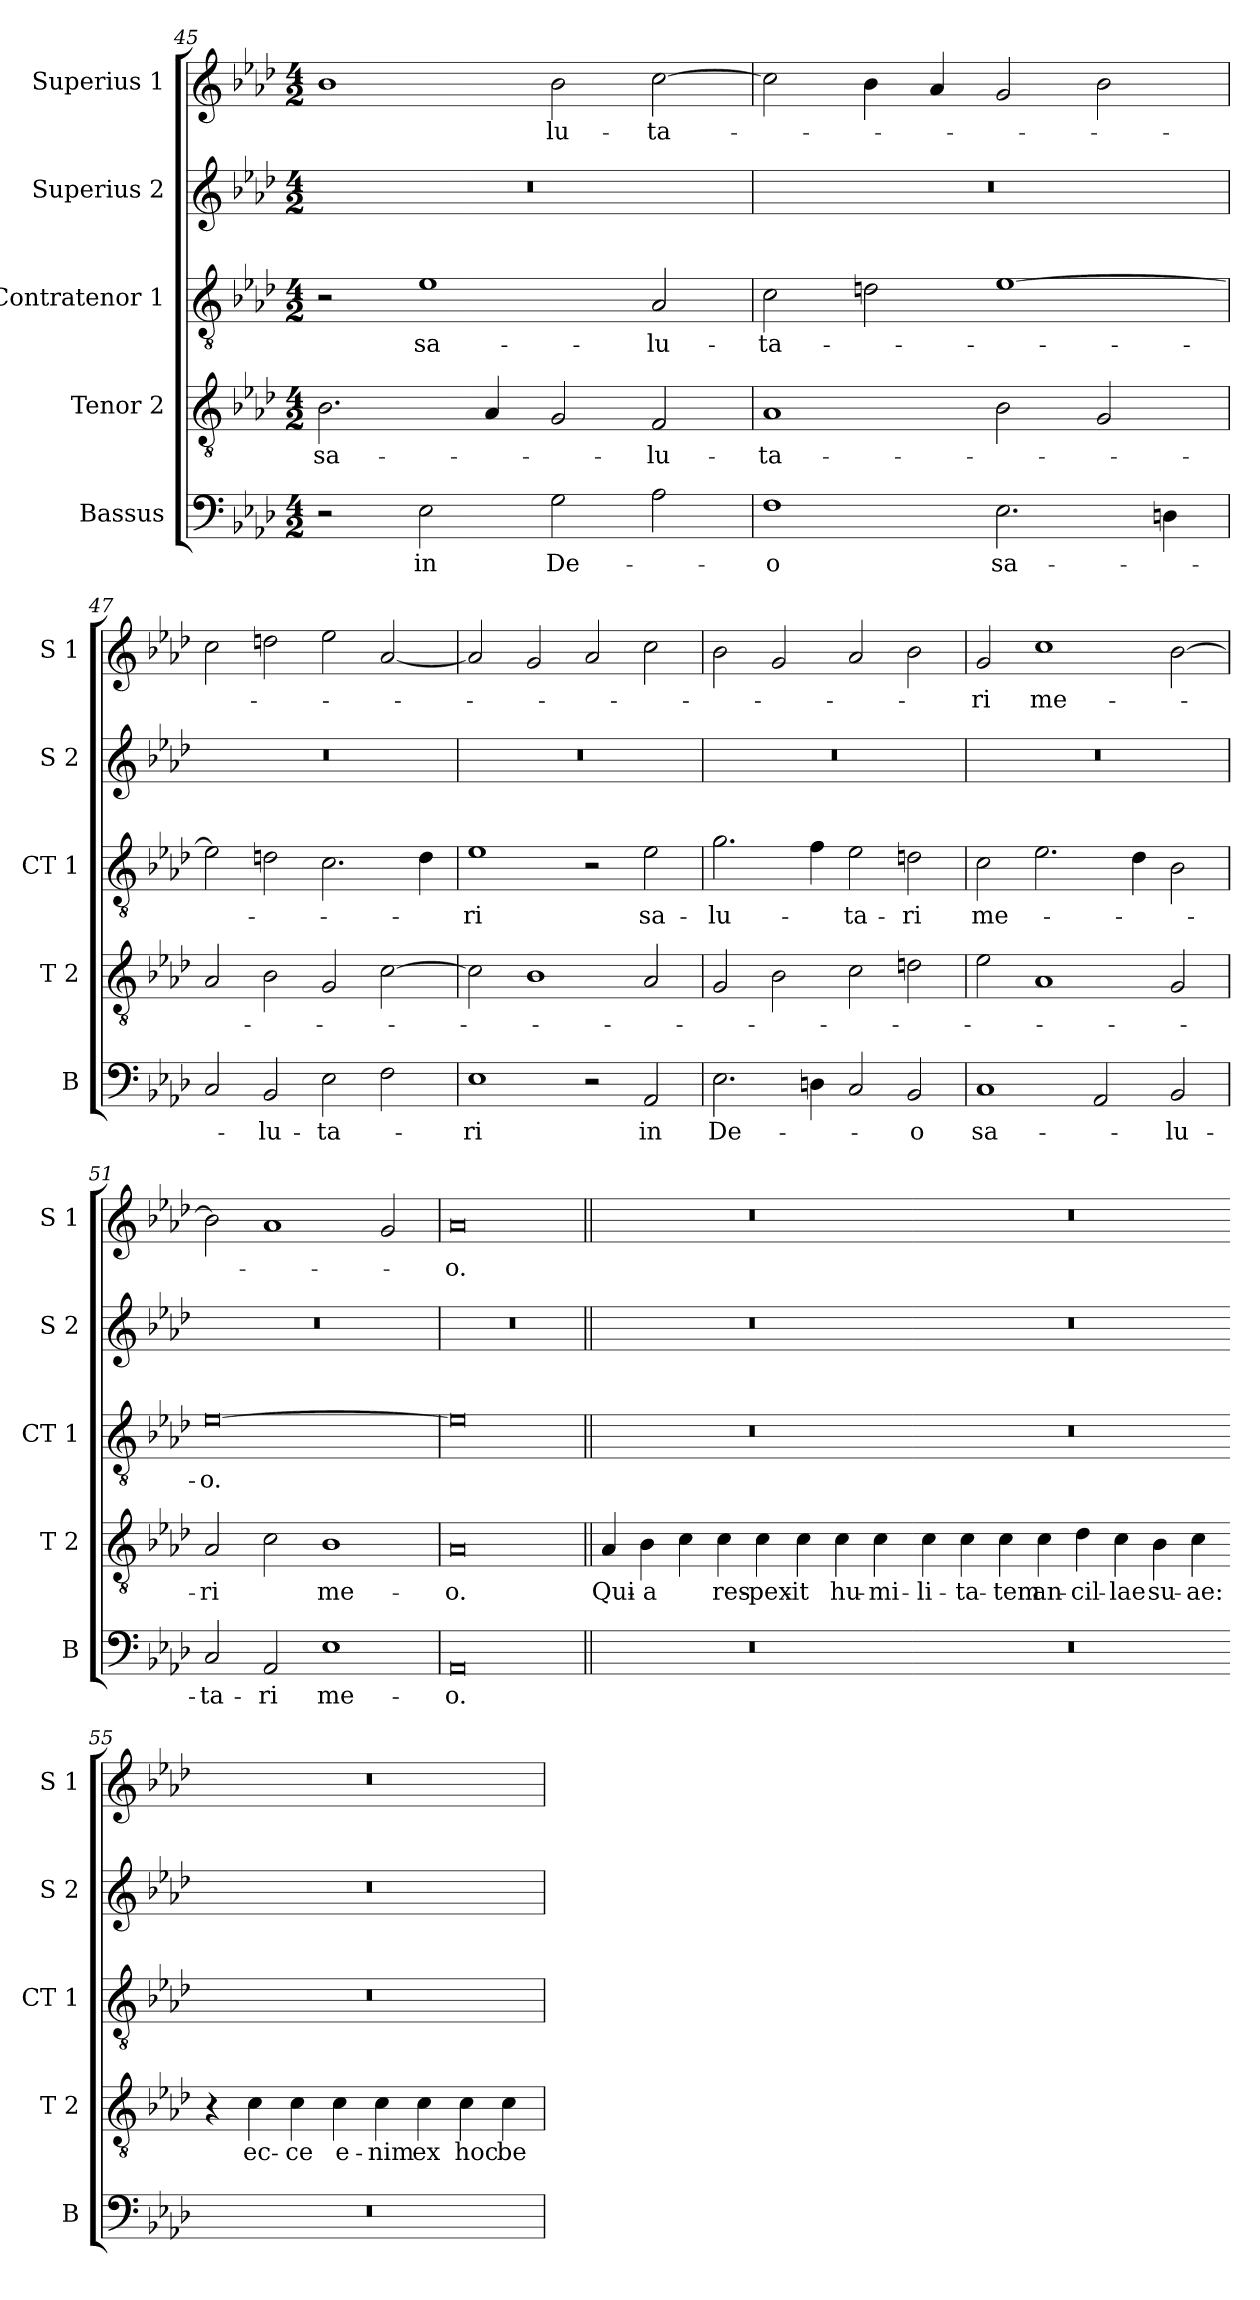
**kern	**text	**kern	**text	**kern	**text	**kern	**kern	**text
*part5	*part5	*part4	*part4	*part3	*part3	*part2	*part1	*part1
*staff5	*staff5	*staff4	*staff4	*staff3	*staff3	*staff2	*staff1	*staff1
*I"Bassus	*	*I"Tenor 2	*	*I"Contratenor 1	*	*I"Superius 2	*I"Superius  1	*
*I'B	*	*I'T 2	*	*I'CT 1	*	*I'S 2	*I'S 1	*
*clefF4	*	*clefGv2	*	*clefGv2	*	*clefG2	*clefG2	*
*k[b-e-a-d-]	*	*k[b-e-a-d-]	*	*k[b-e-a-d-]	*	*k[b-e-a-d-]	*k[b-e-a-d-]	*
*A-:	*	*A-:	*	*A-:	*	*A-:	*A-:	*
*M4/2	*	*M4/2	*	*M4/2	*	*M4/2	*M4/2	*
=45	=45	=45	=45	=45	=45	=45	=45	=45
!	!	!	!LO:LY:b	!	!	!	!	!
2r	.	2.B-\	sa-	2r	.	0r	1b-	.
!	!LO:LY:b	!	!	!	!LO:LY:b	!	!	!
2E-\	in	.	.	1e-	sa-	.	.	.
.	.	4A-/	.	.	.	.	.	.
!	!LO:LY:b	!	!	!	!	!	!	!LO:LY:b
2G\	De-	2G/	.	.	.	.	2b-\	-lu-
!	!	!	!LO:LY:b	!	!LO:LY:b	!	!	!LO:LY:b
2A-\	.	2F/	-lu-	2A-/	-lu-	.	[2cc\	-ta-
=46	=46	=46	=46	=46	=46	=46	=46	=46
!	!LO:LY:b	!	!LO:LY:b	!	!LO:LY:b	!	!	!
1F	-o	1A-	-ta-	2c\	-ta-	0r	2cc\]	.
.	.	.	.	2dn\	.	.	4b-\	.
.	.	.	.	.	.	.	4a-/	.
!	!LO:LY:b	!	!	!	!	!	!	!
2.E-\	sa-	2B-\	.	[1e-	.	.	2g/	.
.	.	2G/	.	.	.	.	2b-\	.
4Dn\	.	.	.	.	.	.	.	.
=47	=47	=47	=47	=47	=47	=47	=47	=47
2C/	.	2A-/	.	2e-\]	.	0r	2cc\	.
!	!LO:LY:b	!	!	!	!	!	!	!
2BB-/	-lu-	2B-\	.	2dn\	.	.	2ddn\	.
!	!LO:LY:b	!	!	!	!	!	!	!
2E-\	-ta-	2G/	.	2.c\	.	.	2ee-\	.
2F\	.	[2c\	.	.	.	.	[2a-/	.
.	.	.	.	4d\	.	.	.	.
=48	=48	=48	=48	=48	=48	=48	=48	=48
!	!LO:LY:b	!	!	!	!LO:LY:b	!	!	!
1E-	-ri	2c\]	.	1e-	-ri	0r	2a-/]	.
.	.	1B-	.	.	.	.	2g/	.
2r	.	.	.	2r	.	.	2a-/	.
!	!LO:LY:b	!	!	!	!LO:LY:b	!	!	!
2AA-/	in	2A-/	.	2e-\	sa-	.	2cc\	.
!!LO:LB:g=z
=49	=49	=49	=49	=49	=49	=49	=49	=49
!	!LO:LY:b	!	!	!	!LO:LY:b	!	!	!
2.E-\	De-	2G/	.	2.g\	-lu-	0r	2b-\	.
.	.	2B-\	.	.	.	.	2g/	.
4Dn\	.	.	.	4f\	.	.	.	.
!	!	!	!	!	!LO:LY:b	!	!	!
2C/	.	2c\	.	2e-\	-ta-	.	2a-/	.
!	!LO:LY:b	!	!	!	!LO:LY:b	!	!	!
2BB-/	-o	2dn\	.	2dn\	-ri	.	2b-\	.
=50	=50	=50	=50	=50	=50	=50	=50	=50
!	!LO:LY:b	!	!	!	!LO:LY:b	!	!	!LO:LY:b
1C	sa-	2e-\	.	2c\	me-	0r	2g/	-ri
!	!	!	!	!	!	!	!	!LO:LY:b
.	.	1A-	.	2.e-\	.	.	1cc	me-
2AA-/	.	.	.	.	.	.	.	.
.	.	.	.	4d-\	.	.	.	.
!	!LO:LY:b	!	!	!	!	!	!	!
2BB-/	-lu-	2G/	.	2B-\	.	.	[2b-\	.
=51	=51	=51	=51	=51	=51	=51	=51	=51
!	!LO:LY:b	!	!LO:LY:b	!	!LO:LY:b	!	!	!
2C/	-ta-	2A-/	-ri	[0e-	-o.	0r	2b-\]	.
!	!LO:LY:b	!	!	!	!	!	!	!
2AA-/	-ri	2c\	.	.	.	.	1a-	.
!	!LO:LY:b	!	!LO:LY:b	!	!	!	!	!
1E-	me-	1B-	me-	.	.	.	.	.
.	.	.	.	.	.	.	2g/	.
=52	=52	=52	=52	=52	=52	=52	=52	=52
!	!LO:LY:b	!	!LO:LY:b	!	!	!	!	!LO:LY:b
0AA-	-o.	0A-	-o.	0e-]	.	0r	0a-	-o.
!!LO:LB:g=z
=53||	=53||	=53||	=53||	=53||	=53||	=53||	=53||	=53||
!	!	!	!LO:LY:b	!	!	!	!	!
0r	.	4A-/	Qui-	0r	.	0r	0r	.
!	!	!	!LO:LY:b	!	!	!	!	!
.	.	4B-\	-a	.	.	.	.	.
.	.	4c\	.	.	.	.	.	.
!	!	!	!LO:LY:b	!	!	!	!	!
.	.	4c\	res-	.	.	.	.	.
!	!	!	!LO:LY:b	!	!	!	!	!
.	.	4c\	-pex-	.	.	.	.	.
!	!	!	!LO:LY:b	!	!	!	!	!
.	.	4c\	-it	.	.	.	.	.
!	!	!	!LO:LY:b	!	!	!	!	!
.	.	4c\	hu-	.	.	.	.	.
!	!	!	!LO:LY:b	!	!	!	!	!
.	.	4c\	-mi-	.	.	.	.	.
=54-	=54-	=54-	=54-	=54-	=54-	=54-	=54-	=54-
!	!	!	!LO:LY:b	!	!	!	!	!
0r	.	4c\	-li-	0r	.	0r	0r	.
!	!	!	!LO:LY:b	!	!	!	!	!
.	.	4c\	-ta-	.	.	.	.	.
!	!	!	!LO:LY:b	!	!	!	!	!
.	.	4c\	-tem	.	.	.	.	.
!	!	!	!LO:LY:b	!	!	!	!	!
.	.	4c\	an-	.	.	.	.	.
!	!	!	!LO:LY:b	!	!	!	!	!
.	.	4d-\	-cil-	.	.	.	.	.
!	!	!	!LO:LY:b	!	!	!	!	!
.	.	4c\	-lae	.	.	.	.	.
!	!	!	!LO:LY:b	!	!	!	!	!
.	.	4B-\	su-	.	.	.	.	.
!	!	!	!LO:LY:b	!	!	!	!	!
.	.	4c\	-ae:	.	.	.	.	.
=55-	=55-	=55-	=55-	=55-	=55-	=55-	=55-	=55-
0r	.	4r	.	0r	.	0r	0r	.
!	!	!	!LO:LY:b	!	!	!	!	!
.	.	4c\	ec-	.	.	.	.	.
!	!	!	!LO:LY:b	!	!	!	!	!
.	.	4c\	-ce	.	.	.	.	.
!	!	!	!LO:LY:b	!	!	!	!	!
.	.	4c\	e-	.	.	.	.	.
!	!	!	!LO:LY:b	!	!	!	!	!
.	.	4c\	-nim	.	.	.	.	.
!	!	!	!LO:LY:b	!	!	!	!	!
.	.	4c\	ex	.	.	.	.	.
!	!	!	!LO:LY:b	!	!	!	!	!
.	.	4c\	hoc	.	.	.	.	.
!	!	!	!LO:LY:b	!	!	!	!	!
.	.	4c\	be-	.	.	.	.	.
=	=	=	=	=	=	=	=	=
*-	*-	*-	*-	*-	*-	*-	*-	*-
